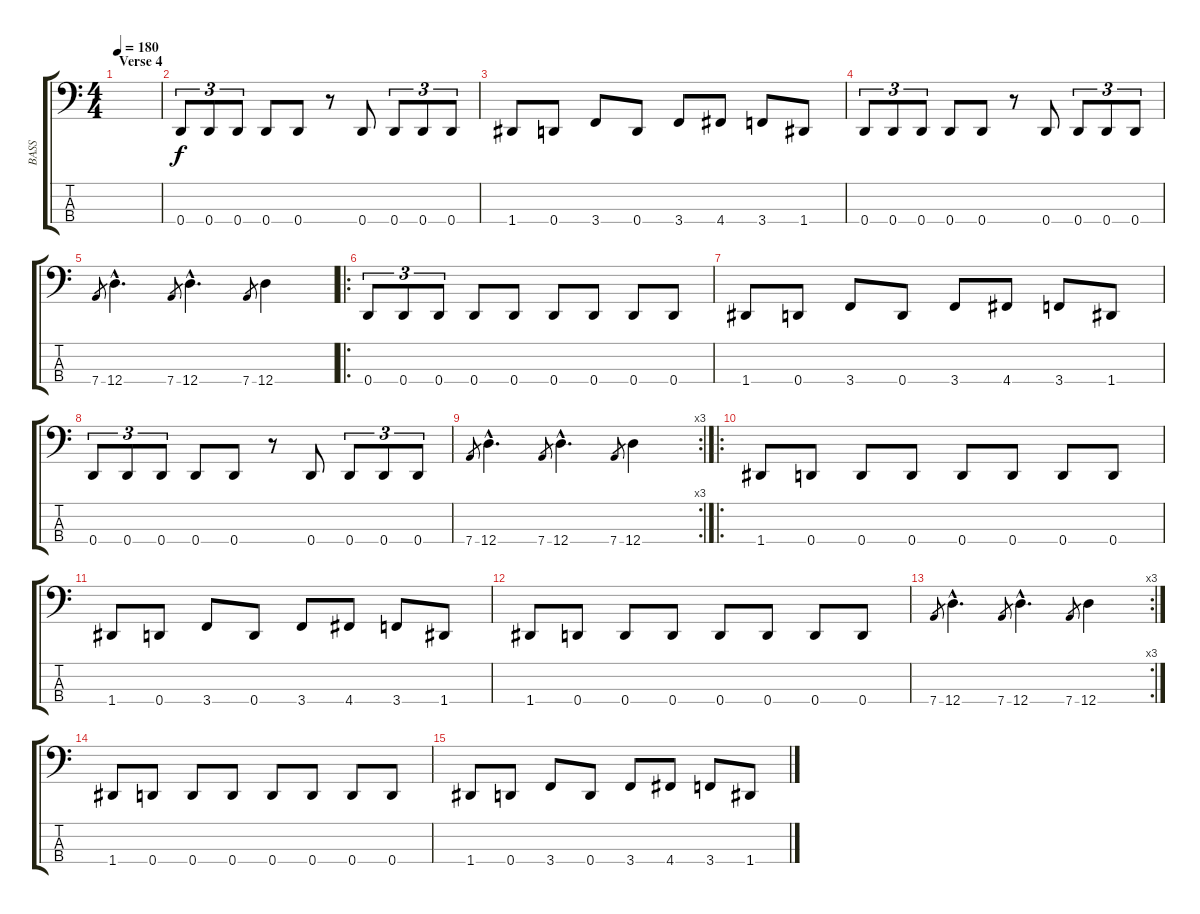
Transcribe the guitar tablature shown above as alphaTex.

\track ("BASS" "BASS") {instrument slapbass2}
\staff {score tabs}
\tuning (G2 D2 A1 D1) {hide}
\ts (4 4)
\section ("" "Verse 4")
\tempo 180
\clef f4
\ks c
|
0.4.8{tu (3 2)} 0.4.8{tu (3 2)} 0.4.8{tu (3 2)} 0.4.8 0.4.8 r.8 0.4.8 0.4.8{tu (3 2)} 0.4.8{tu (3 2)} 0.4.8{tu (3 2)} |
1.4.8 0.4.8 3.4.8 0.4.8 3.4.8 4.4.8 3.4.8 1.4.8 |
0.4.8{tu (3 2)} 0.4.8{tu (3 2)} 0.4.8{tu (3 2)} 0.4.8 0.4.8 r.8 0.4.8 0.4.8{tu (3 2)} 0.4.8{tu (3 2)} 0.4.8{tu (3 2)} |
7.4.8{gr} 12.4{hac}.4{d} 7.4.8{gr} 12.4{hac}.4{d} 7.4.8{gr} 12.4.4 |
\ro
0.4.8{tu (3 2)} 0.4.8{tu (3 2)} 0.4.8{tu (3 2)} 0.4.8 0.4.8 0.4.8 0.4.8 0.4.8 0.4.8 |
1.4.8 0.4.8 3.4.8 0.4.8 3.4.8 4.4.8 3.4.8 1.4.8 |
0.4.8{tu (3 2)} 0.4.8{tu (3 2)} 0.4.8{tu (3 2)} 0.4.8 0.4.8 r.8 0.4.8 0.4.8{tu (3 2)} 0.4.8{tu (3 2)} 0.4.8{tu (3 2)} |
\rc 3
7.4.8{gr} 12.4{hac}.4{d} 7.4.8{gr} 12.4{hac}.4{d} 7.4.8{gr} 12.4.4 |
\ro
1.4.8 0.4.8 0.4.8 0.4.8 0.4.8 0.4.8 0.4.8 0.4.8 |
1.4.8 0.4.8 3.4.8 0.4.8 3.4.8 4.4.8 3.4.8 1.4.8 |
1.4.8 0.4.8 0.4.8 0.4.8 0.4.8 0.4.8 0.4.8 0.4.8 |
\rc 3
7.4.8{gr} 12.4{hac}.4{d} 7.4.8{gr} 12.4{hac}.4{d} 7.4.8{gr} 12.4.4 |
1.4.8 0.4.8 0.4.8 0.4.8 0.4.8 0.4.8 0.4.8 0.4.8 |
1.4.8 0.4.8 3.4.8 0.4.8 3.4.8 4.4.8 3.4.8 1.4.8
